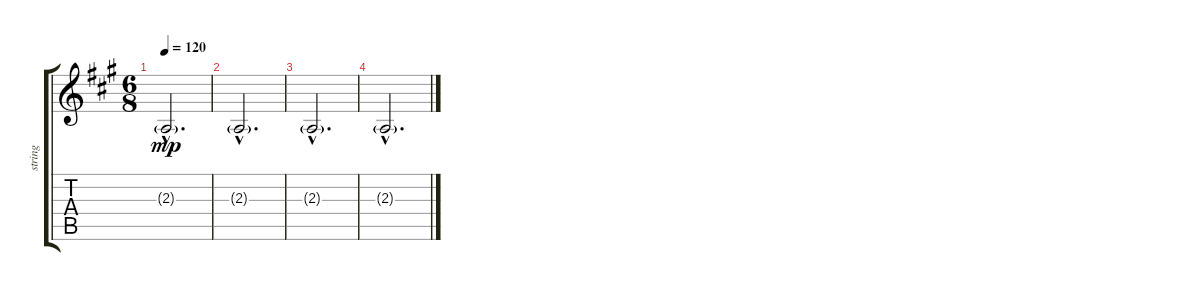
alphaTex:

\track ("string" "string") {instrument stringensemble1}
\staff {score tabs}
\tuning (E4 B3 G3 D3 A2 E2) {hide}
\ts (6 8)
\tempo 120
\clef g2
\ks a
2.3{g hac}.2{d dy mp} |
2.3{g hac}.2{d} |
2.3{g hac}.2{d} |
2.3{g hac}.2{d}
